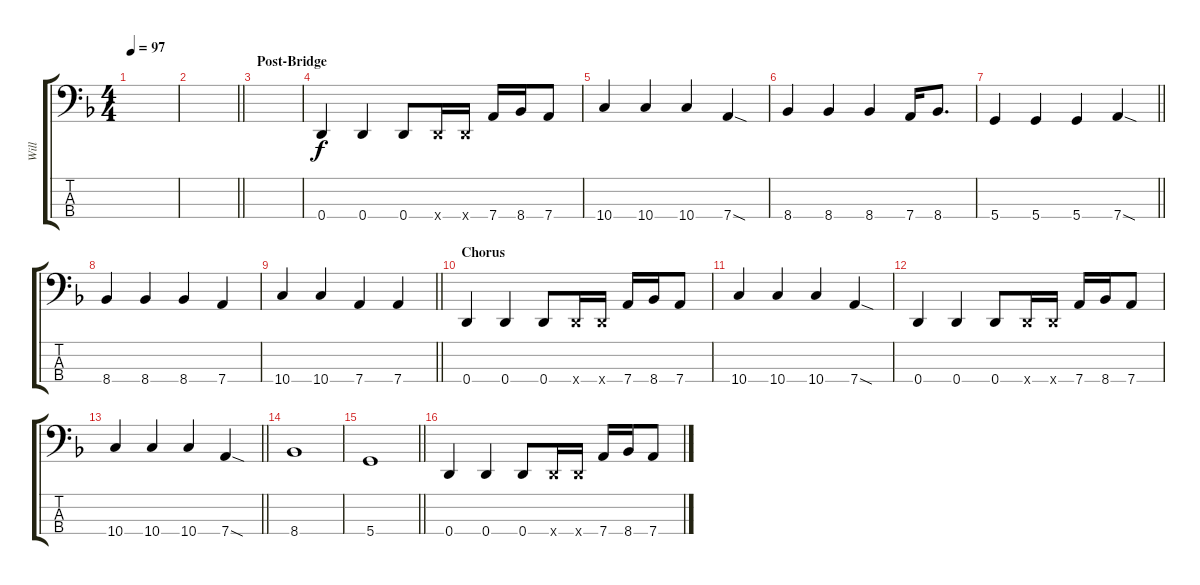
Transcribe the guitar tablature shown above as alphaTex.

\track ("Will" "Will") {instrument electricbassfinger}
\staff {score tabs}
\tuning (G2 D2 A1 D1) {hide}
\ts (4 4)
\tempo 97
\clef f4
\ks f
|
\barLineRight lightlight
|
\section ("" "Post-Bridge")
|
0.4.4{volume 16} 0.4.4 0.4.8 0.4{x}.16 0.4{x}.16 7.4.16 8.4.16 7.4.8 |
10.4.4 10.4.4 10.4.4 7.4{sod}.4 |
8.4.4 8.4.4 8.4.4 7.4.16 8.4.8{d} |
\barLineRight lightlight
5.4.4 5.4.4 5.4.4 7.4{sod}.4 |
8.4.4 8.4.4 8.4.4 7.4.4 |
\barLineRight lightlight
10.4.4 10.4.4 7.4.4 7.4.4 |
\section ("" "Chorus")
0.4.4 0.4.4 0.4.8 0.4{x}.16 0.4{x}.16 7.4.16 8.4.16 7.4.8 |
10.4.4 10.4.4 10.4.4 7.4{sod}.4 |
0.4.4 0.4.4 0.4.8 0.4{x}.16 0.4{x}.16 7.4.16 8.4.16 7.4.8 |
\barLineRight lightlight
10.4.4 10.4.4 10.4.4 7.4{sod}.4 |
8.4.1 |
\barLineRight lightlight
5.4.1 |
0.4.4 0.4.4 0.4.8 0.4{x}.16 0.4{x}.16 7.4.16 8.4.16 7.4.8
